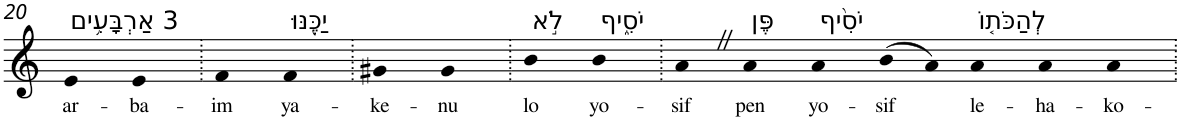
**kern	**text
*part1	*part1
*staff1	*staff1
*I"Piano	*
*I'Pno	*
!!LO:PB:g=z
*clefG2	*
*k[]	*
=20	=20
!LO:TX:a:t=3 אַרְבָּעִ֥ים	!
!	!LO:LY:b
4e	ar-
!	!LO:LY:b
4e	-ba-
=21.	=21.
!	!LO:LY:b
4f	-im
!LO:TX:a:t=יַכֶּ֖נּוּ	!
!	!LO:LY:b
4f	ya-
=22.	=22.
!	!LO:LY:b
4g#X	-ke-
!	!LO:LY:b
4g#	-nu
=23.	=23.
!LO:TX:a:t=לֹ֣א	!
!	!LO:LY:b
4b	lo
!LO:TX:a:t=יֹסִ֑יף	!
!	!LO:LY:b
4b	yo-
=24.	=24.
!	!LO:LY:b
4aZ	-sif
!LO:TX:a:t=פֶּן	!
!	!LO:LY:b
4a	pen
!LO:TX:a:t=יֹסִ֨יף	!
!	!LO:LY:b
4a	yo-
!	!LO:LY:b
(8b	-sif
8a)	.
!LO:TX:a:t=לְהַכֹּת֤וֹ	!
!	!LO:LY:b
4a	le-
!	!LO:LY:b
4a	-ha-
!	!LO:LY:b
4a	-ko-
=.	=.
*-	*-
